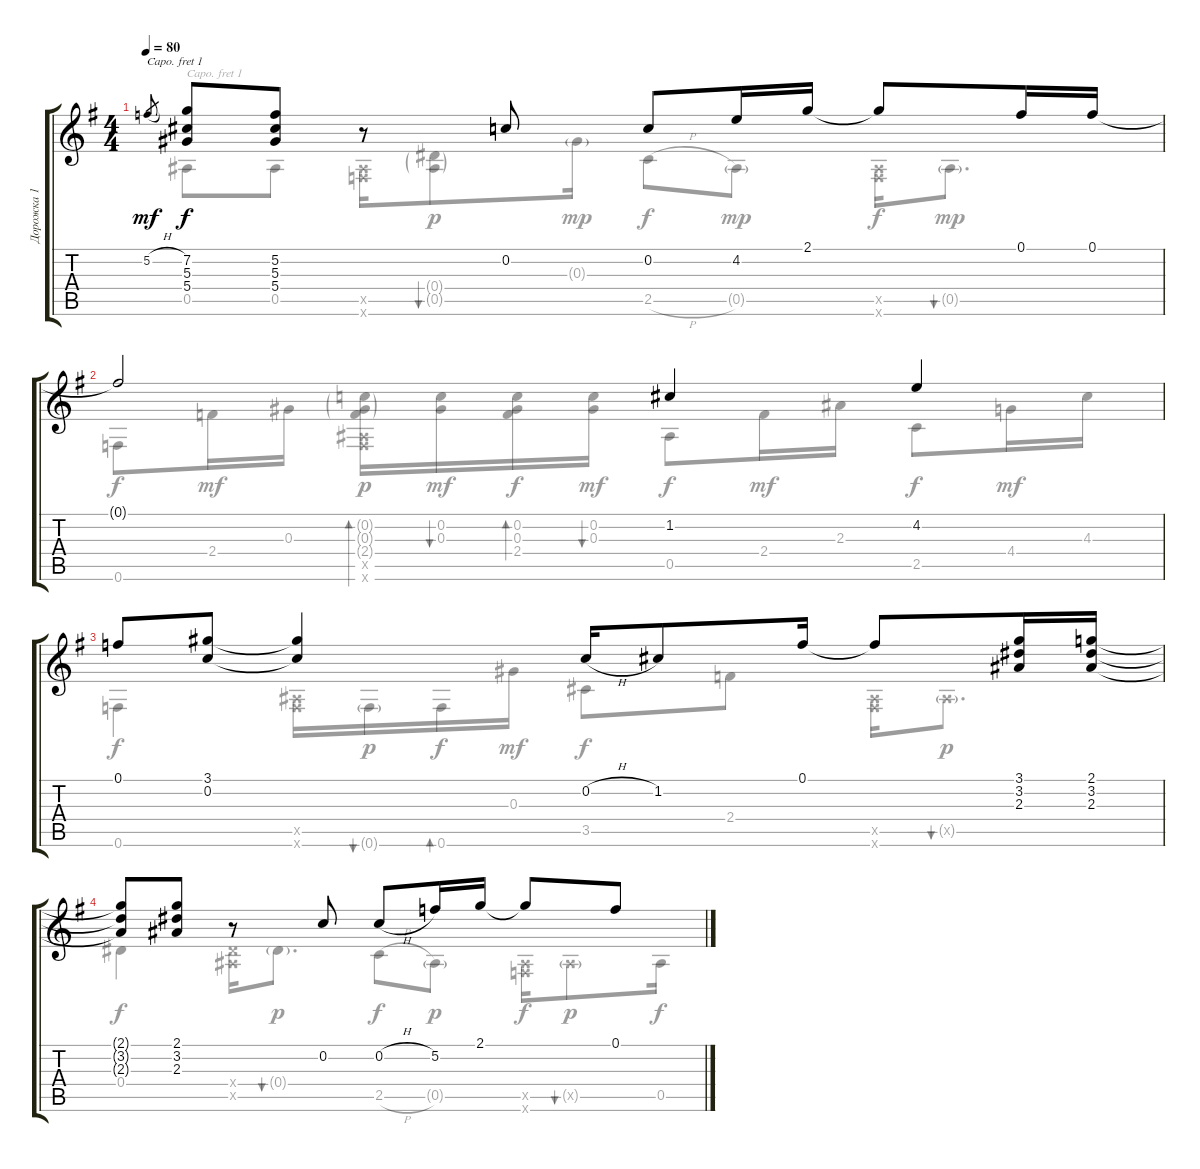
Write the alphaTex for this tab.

\track ("Дорожка 1" "Дорожка 1") {instrument acousticguitarsteel}
\staff {score tabs}
\capo 1
\tuning (E4 B3 G3 D3 A2 E2) {hide}
\voice
\ts (4 4)
\tempo 80
\clef g2
\ks eminor
5.2{h}.8{gr dy mf} (7.2 5.3 5.4).8{dy f} (5.2 5.3 5.4).8 r.8 0.2.8 0.2.8 4.2.16 2.1.16 2.1{t}.8 0.1.16 0.1.16 |
0.1{t}.2 1.2.4 4.2.4 |
0.1.8 (3.1 0.2).8 (3.1{t} 0.2{t}).4 0.2{h}.16 1.2.8 0.1.16 0.1{t}.8 (3.1 3.2 2.3).16 (2.1 3.2 2.3).16 |
(2.1{t} 3.2{t} 2.3{t}).8 (2.1 3.2 2.3).8 r.8 0.2.8 0.2{h}.8 5.2.16 2.1.16 2.1{t}.8 0.1.8
\voice
\clef g2
\ottava regular
\simile none
\ks eminor
0.5.8{dy f} 0.5.8 (0.5{x} 0.6{x}).16 (0.4{g} 0.5{g}).8{bu 30 dy p} 0.3{g}.16{dy mp} 2.5{h}.8{dy f} 0.5{g}.8{dy mp} (0.5{x} 0.6{x}).16{dy f} 0.5{g}.8{d bu 60 dy mp} |
0.6.8{dy f} 2.4.16{dy mf} 0.3.16 (0.2{g} 0.3{g} 2.4{g} 0.5{x} 0.6{x}).16{bd 30 dy p} (0.2 0.3).16{bu 30 dy mf} (0.2 0.3 2.4).16{bd 30 dy f} (0.2 0.3).16{bu 30 dy mf} 0.5.8{dy f} 2.4.16{dy mf} 2.3.16 2.5.8{dy f} 4.4.16{dy mf} 4.3.16 |
0.6.4{dy f} (0.5{x} 0.6{x}).16 0.6{g}.16{bu 30 dy p} 0.6.16{bd 30 dy f} 0.3.16{dy mf} 3.5.8{dy f} 2.4.8 (0.5{x} 0.6{x}).16 0.5{g x}.8{d bu 30 dy p} |
0.4.4{dy f} (0.4{x} 0.5{x}).16 0.4{g}.8{d bu 30 dy p} 2.5{h}.8{dy f} 0.5{g}.8{dy p} (0.5{x} 0.6{x}).16{dy f} 0.5{g x}.8{bu 30 dy p} 0.5.16{dy f}
